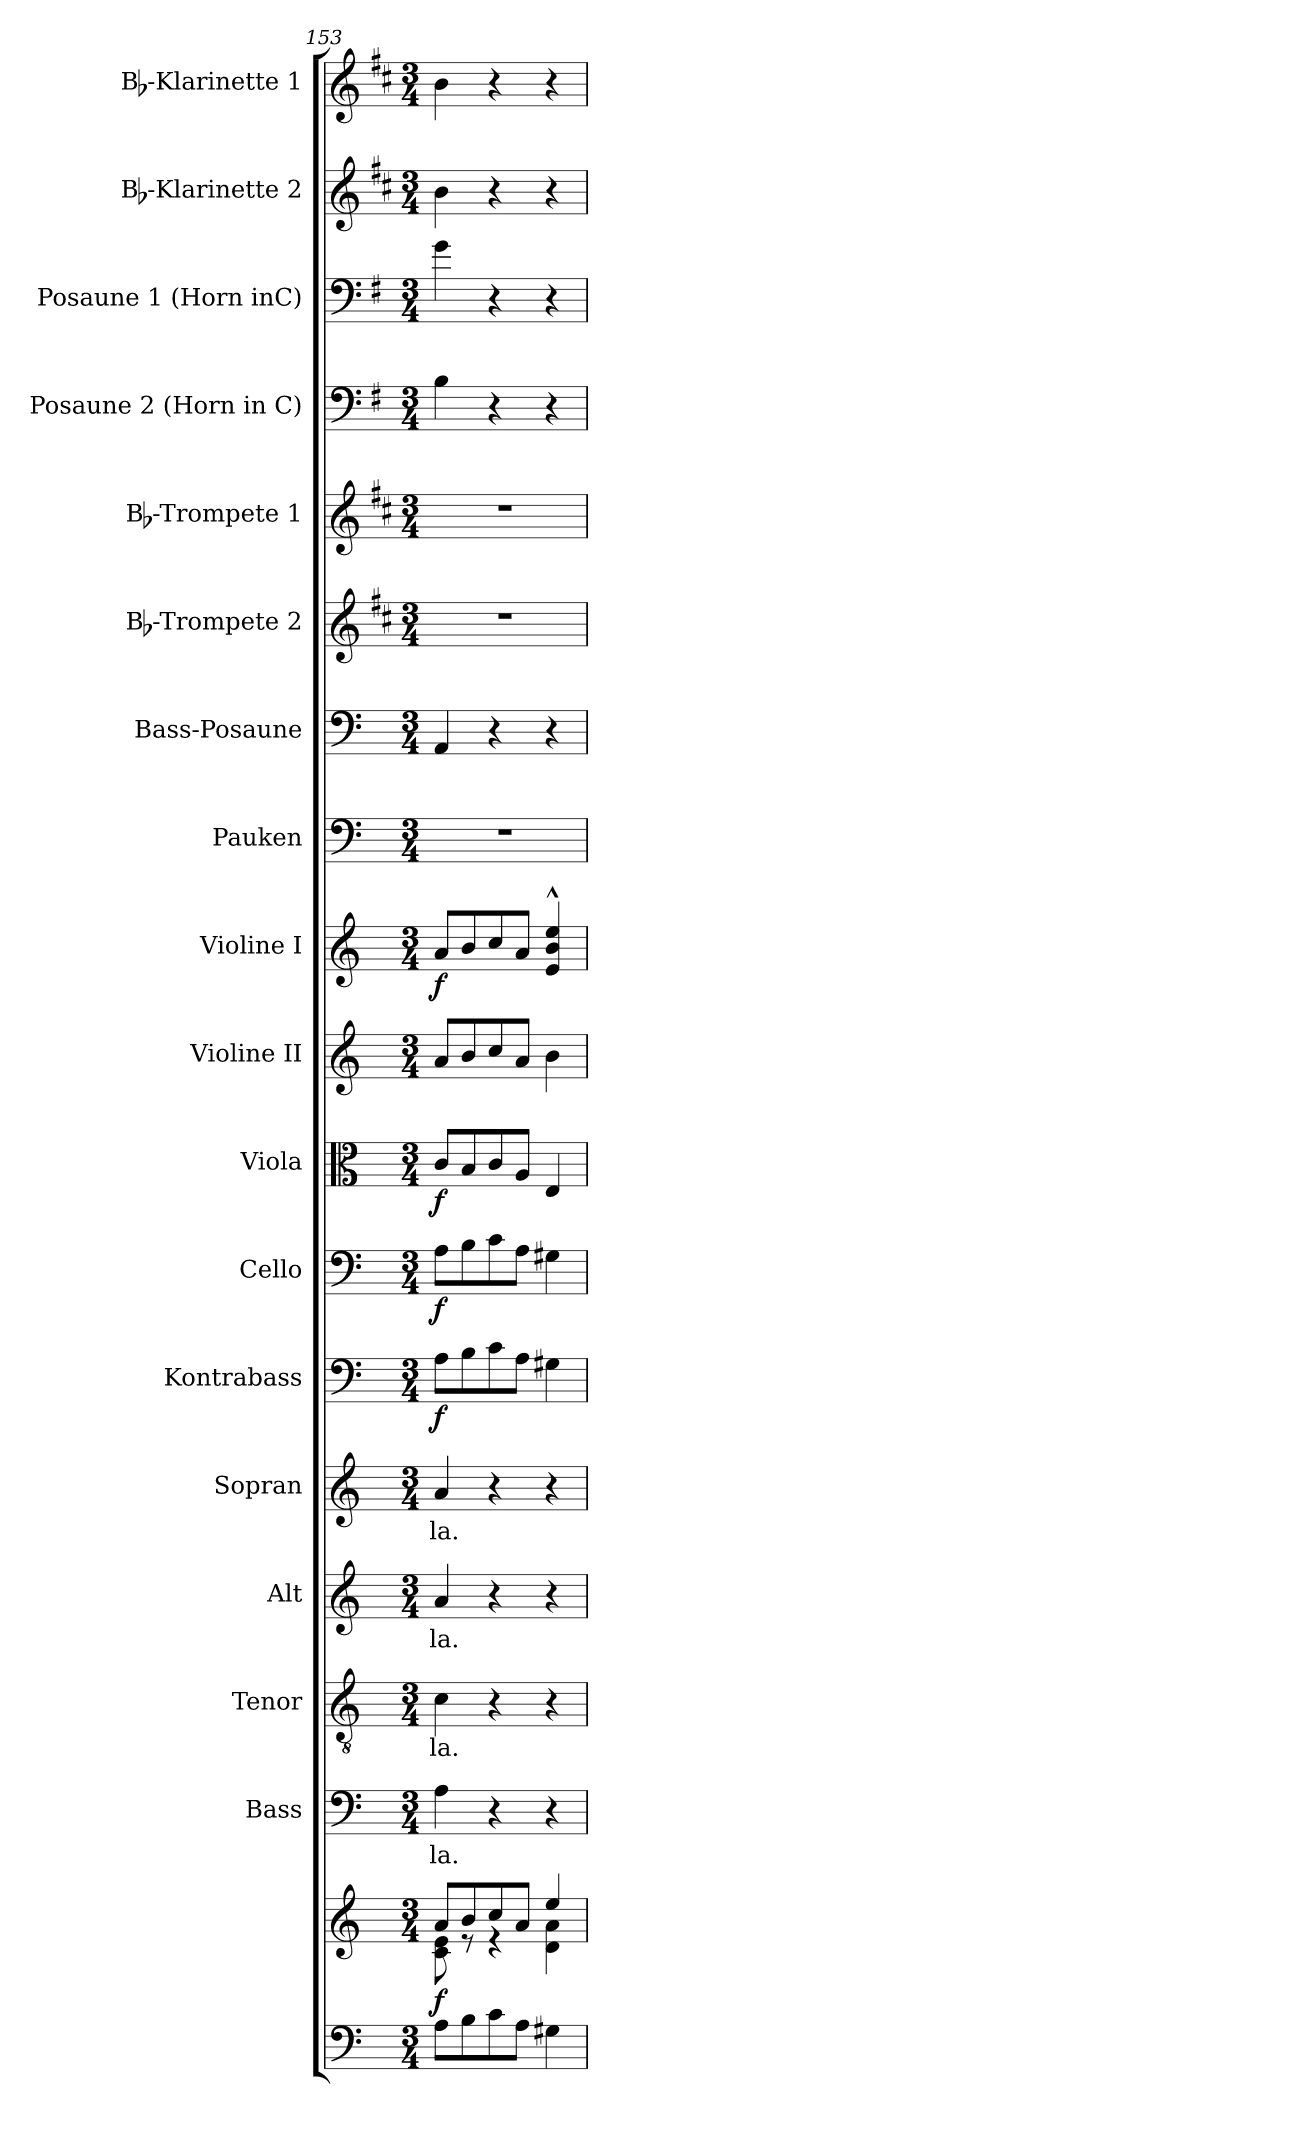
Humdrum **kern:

**kern	**kern	**dynam	**kern	**text	**kern	**text	**kern	**text	**kern	**text	**kern	**dynam	**kern	**dynam	**kern	**dynam	**kern	**kern	**dynam	**kern	**kern	**kern	**kern	**kern	**kern	**kern	**kern
*part18	*part18	*part18	*part17	*part17	*part16	*part16	*part15	*part15	*part14	*part14	*part13	*part13	*part12	*part12	*part11	*part11	*part10	*part9	*part9	*part8	*part7	*part6	*part5	*part4	*part3	*part2	*part1
*staff19	*staff18	*staff18/19	*staff17	*staff17	*staff16	*staff16	*staff15	*staff15	*staff14	*staff14	*staff13	*staff13	*staff12	*staff12	*staff11	*staff11	*staff10	*staff9	*staff9	*staff8	*staff7	*staff6	*staff5	*staff4	*staff3	*staff2	*staff1
*	*	*	*I"Bass	*	*I"Tenor	*	*I"Alt	*	*I"Sopran	*	*I"Kontrabass	*	*I"Cello	*	*I"Viola	*	*I"Violine II	*I"Violine I	*	*I"Pauken	*I"Bass-Posaune	*I"Bb-Trompete 2	*I"Bb-Trompete 1	*I"Posaune 2 (Horn in C)	*I"Posaune 1 (Horn inC)	*I"Bb-Klarinette 2	*I"Bb-Klarinette 1
*	*	*	*I'B.	*	*I'T.	*	*I'A.	*	*I'S.	*	*I'Kb.	*	*	*	*I'Vla.	*	*I'Vl. II	*I'Vl. I	*	*I'Pk.	*I'B-Pos.	*I'Bb Trp. 2	*I'Bb Trp. 1	*I'Pos. 2	*I'Pos. 1	*I'Bb Kl. 2	*I'Bb Kl. 1
!!LO:PB:g=z
*clefF4	*clefG2	*	*clefF4	*	*clefGv2	*	*clefG2	*	*clefG2	*	*clefF4	*	*clefF4	*	*clefC3	*	*clefG2	*clefG2	*	*clefF4	*clefF4	*clefG2	*clefG2	*clefF4	*clefF4	*clefG2	*clefG2
*	*	*	*	*	*	*	*	*	*	*	*ITrd7c12	*	*	*	*	*	*	*	*	*	*	*ITrd1c2	*ITrd1c2	*ITrd4c7	*ITrd4c7	*ITrd1c2	*ITrd1c2
*k[]	*k[]	*	*k[]	*	*k[]	*	*k[]	*	*k[]	*	*k[]	*	*k[]	*	*k[]	*	*k[]	*k[]	*	*k[]	*k[]	*k[]	*k[]	*k[]	*k[]	*k[]	*k[]
*C:	*C:	*	*C:	*	*C:	*	*C:	*	*C:	*	*C:	*	*C:	*	*C:	*	*C:	*C:	*	*C:	*C:	*C:	*C:	*C:	*C:	*C:	*C:
*M3/4	*M3/4	*	*M3/4	*	*M3/4	*	*M3/4	*	*M3/4	*	*M3/4	*	*M3/4	*	*M3/4	*	*M3/4	*M3/4	*	*M3/4	*M3/4	*M3/4	*M3/4	*M3/4	*M3/4	*M3/4	*M3/4
=153	=153	=153	=153	=153	=153	=153	=153	=153	=153	=153	=153	=153	=153	=153	=153	=153	=153	=153	=153	=153	=153	=153	=153	=153	=153	=153	=153
*	*^	*	*	*	*	*	*	*	*	*	*	*	*	*	*	*	*	*	*	*	*	*	*	*	*	*	*
!	!	!	!LO:DY:b	!	!LO:LY:b	!	!LO:LY:b	!	!LO:LY:b	!	!LO:LY:b	!	!LO:DY:b	!	!LO:DY:b	!	!LO:DY:b	!	!	!LO:DY:b	!	!	!	!	!	!	!	!
8A\L	8a/L	8c\ 8e\	f	4A\	-la.	4c\	-la.	4a/	-la.	4a/	-la.	8AA\L	f	8A\L	f	8c/L	f	8a/L	8a/L	f	2.r	4AA/	2.r	2.r	4E\	4c\	4a\	4a\
8B\	8b/	8re	.	.	.	.	.	.	.	.	.	8BB\	.	8B\	.	8B/	.	8b/	8b/	.	.	.	.	.	.	.	.	.
8c\	8cc/	4rd	.	4r	.	4r	.	4r	.	4r	.	8C\	.	8c\	.	8c/	.	8cc/	8cc/	.	.	4r	.	.	4r	4r	4r	4r
8A\J	8a/J	.	.	.	.	.	.	.	.	.	.	8AA\J	.	8A\J	.	8A/J	.	8a/J	8a/J	.	.	.	.	.	.	.	.	.
4G#X\	4ee/	4d\ 4a\	.	4r	.	4r	.	4r	.	4r	.	4GG#X\	.	4G#X\	.	4E/	.	4b\	4e/^^> 4b/^^> 4ee/^^>	.	.	4r	.	.	4r	4r	4r	4r
*	*v	*v	*	*	*	*	*	*	*	*	*	*	*	*	*	*	*	*	*	*	*	*	*	*	*	*	*	*
=	=	=	=	=	=	=	=	=	=	=	=	=	=	=	=	=	=	=	=	=	=	=	=	=	=	=	=
*-	*-	*-	*-	*-	*-	*-	*-	*-	*-	*-	*-	*-	*-	*-	*-	*-	*-	*-	*-	*-	*-	*-	*-	*-	*-	*-	*-
